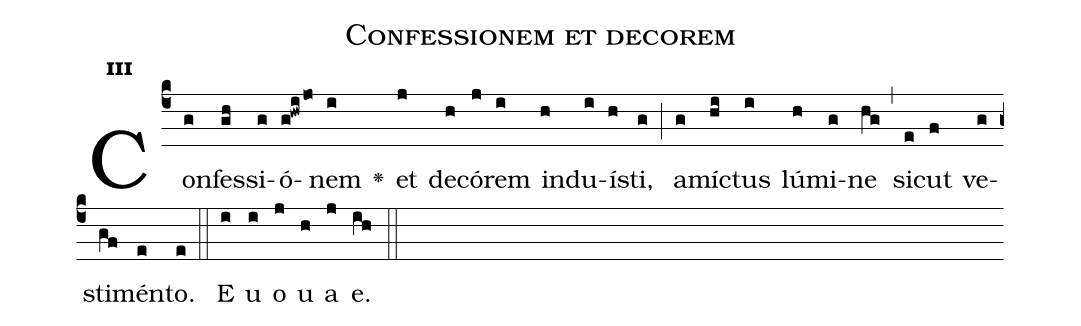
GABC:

name:Confessionem et decorem;
office-part:Antiphona;
mode:3;
%%
initial-style: 1;
name: Confessionem et decorem;
book: CAO 5205;
occasion: Psalterium Hebdomada II Dominica;
office-part: Officium Lectionis Ant 1;
user-notes: ;
commentary: ;
annotation: 3a;
centering-scheme: english;
fontsize: 12;
font: OFLSortsMillGoudy;
height: 11;
width: 4.5;
%%
(c4)Con(g)fes(gh)si(g)ó(g!hwi/jo)nem(i) <v>\greheightstar</v>() et(j) de(h)có(j)rem(i) in(h)du(i)í(h)sti,(g) (;) a(g)mí(hi)ctus(i) lú(h)mi(g)ne(hg) (,) si(e)cut(f) ve(g)sti(gf)mén(e)to.(e) (::)
E(i) u(i) o(j) u(h) a(j) e.(ih) (::)
